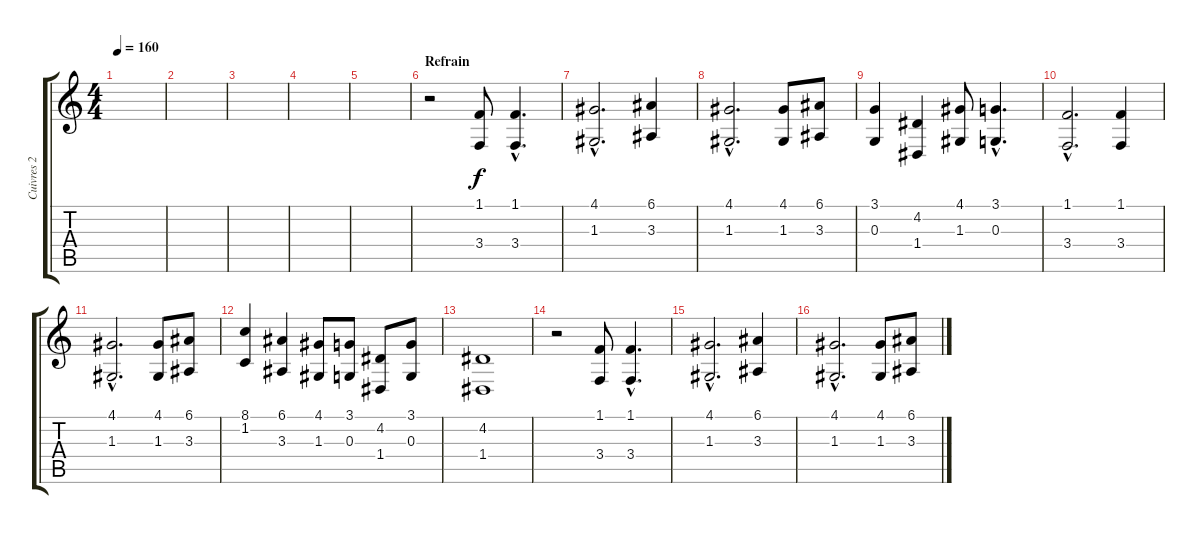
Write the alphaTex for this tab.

\track ("Cuivres 2" "Cuivres 2") {instrument brasssection}
\staff {score tabs}
\tuning (E4 B3 G3 D3 A2 E2) {hide}
\ts (4 4)
\tempo 160
\clef g2
\ks c
|
|
|
|
|
\section ("" "Refrain")
r.2 (1.1 3.4).8 (1.1{hac} 3.4{hac}).4{d} |
(4.1{hac} 1.3{hac}).2{d} (6.1 3.3).4 |
(4.1{hac} 1.3{hac}).2{d} (4.1 1.3).8 (6.1 3.3).8 |
(3.1 0.3).4 (4.2 1.4).4 (4.1 1.3).8 (3.1{hac} 0.3{hac}).4{d} |
(1.1{hac} 3.4{hac}).2{d} (1.1 3.4).4 |
(4.1{hac} 1.3{hac}).2{d} (4.1 1.3).8 (6.1 3.3).8 |
(8.1 1.2).4 (6.1 3.3).4 (4.1 1.3).8 (3.1 0.3).8 (4.2 1.4).8 (3.1 0.3).8 |
(4.2 1.4).1 |
r.2 (1.1 3.4).8 (1.1{hac} 3.4{hac}).4{d} |
(4.1{hac} 1.3{hac}).2{d} (6.1 3.3).4 |
(4.1{hac} 1.3{hac}).2{d} (4.1 1.3).8 (6.1 3.3).8
